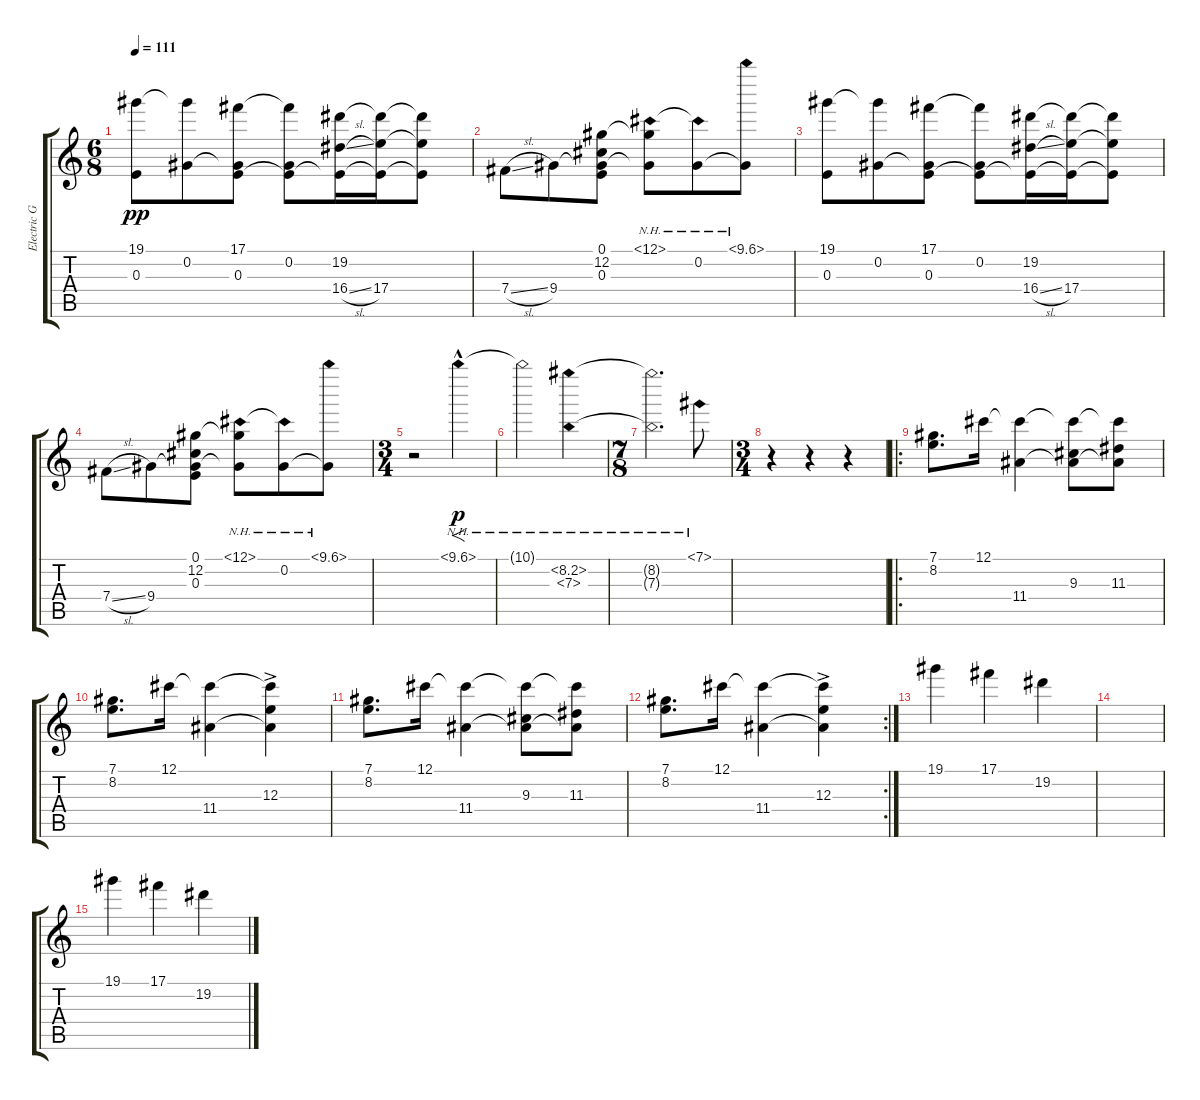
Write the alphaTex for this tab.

\track ("Electric Guitar (Drive)" "Electric G") {instrument overdrivenguitar}
\staff {score tabs}
\tuning (Db4 Ab3 E3 B2 Gb2 B1) {hide}
\ts (6 8)
\tempo 111
\clef g2
\ks c
(19.1 0.3).8{dy pp} (19.1{t} 0.2).8 (17.1 0.2{t} 0.3).8 (17.1{t} 0.2 0.3{t}).8 (19.2 0.3{t} 16.4{sl}).16 (19.2{t} 0.3{t} 17.4).16 (19.2{t} 0.3{t} 17.4{t}).8 |
7.4{sl}.8 9.4.8 (0.1 12.2 0.3 9.4{t}).8 (12.1{nh} 12.2{t} 9.4{t}).8 (12.1{nh t} 0.2).8 (10.1{nh} 0.2{t}).8 |
(19.1 0.3).8 (19.1{t} 0.2).8 (17.1 0.2{t} 0.3).8 (17.1{t} 0.2 0.3{t}).8 (19.2 0.3{t} 16.4{sl}).16 (19.2{t} 0.3{t} 17.4).16 (19.2{t} 0.3{t} 17.4{t}).8 |
7.4{sl}.8 9.4.8 (0.1 12.2 0.3 9.4{t}).8 (12.1{nh} 12.2{t} 9.4{t}).8 (12.1{nh t} 0.2).8 (10.1{nh} 0.2{t}).8 |
\ts (3 4)
r.2 10.1{nh hac}.4{f dy p} |
10.1{nh t}.2 (8.2{nh} 7.3{nh}).4 |
\ts (7 8)
(8.2{nh t} 7.3{nh t}).2{d} 7.1{nh}.8 |
\ts (3 4)
r.4 r.4 r.4 |
\ro
(7.1 8.2).8{d} 12.1.16 (12.1{t} 11.4).4 (12.1{t} 9.3 11.4{t}).8 (12.1{t} 11.3 11.4{t}).8 |
(7.1 8.2).8{d} 12.1.16 (12.1{t} 11.4).4 (12.1{t} 12.3{ac} 11.4{t}).4 |
(7.1 8.2).8{d} 12.1.16 (12.1{t} 11.4).4 (12.1{t} 9.3 11.4{t}).8 (12.1{t} 11.3 11.4{t}).8 |
\rc 2
(7.1 8.2).8{d} 12.1.16 (12.1{t} 11.4).4 (12.1{t} 12.3{ac} 11.4{t}).4 |
19.1.4 17.1.4 19.2.4 |
|
19.1.4 17.1.4 19.2.4
